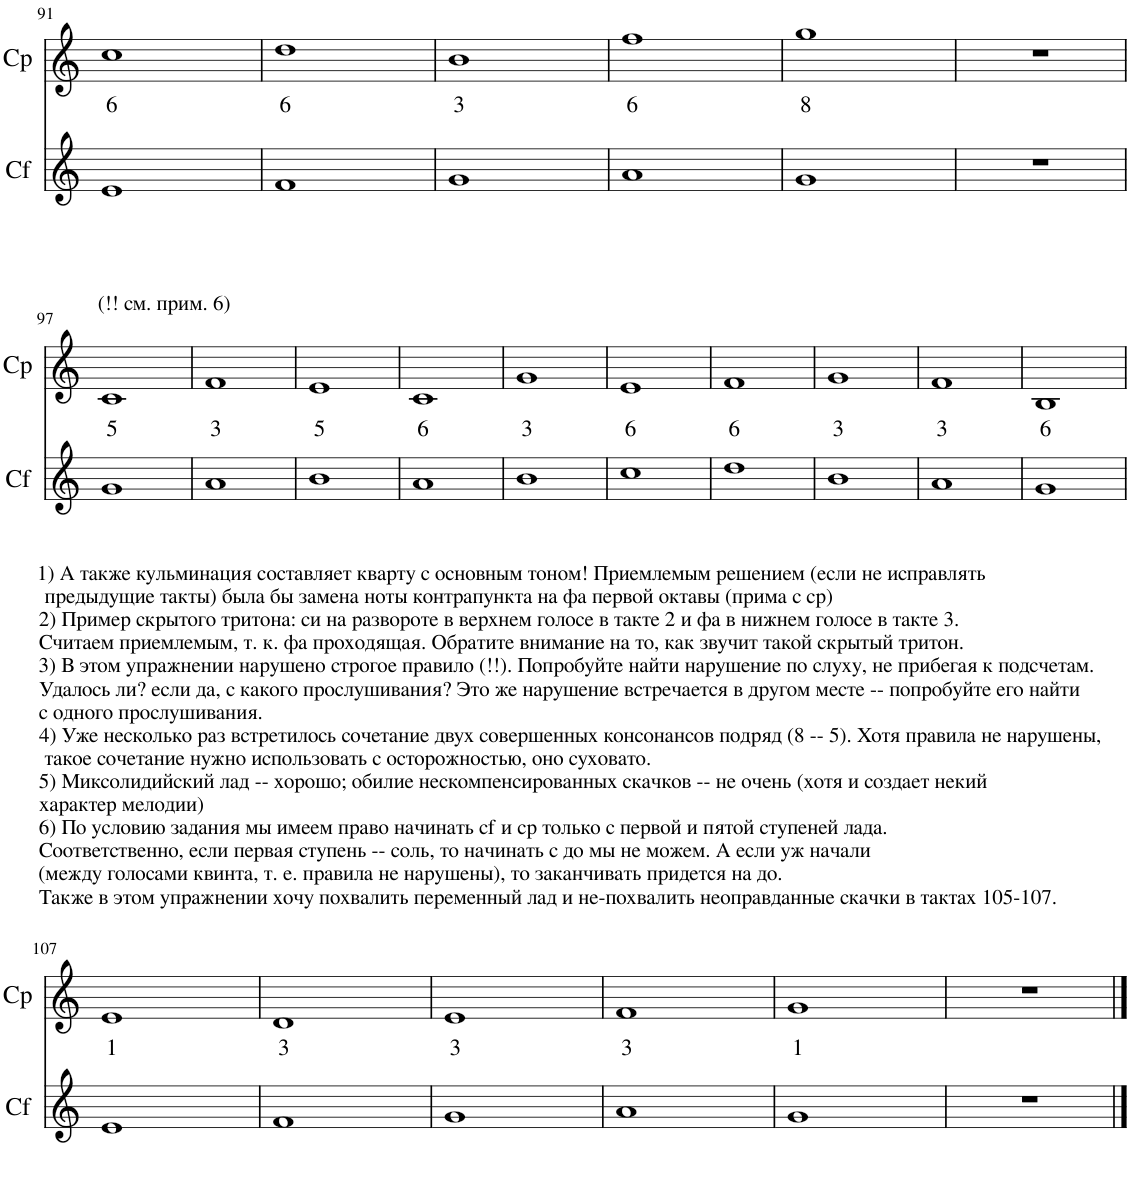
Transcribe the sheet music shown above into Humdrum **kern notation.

**kern	**kern	**text
*part2	*part1	*part1
*staff2	*staff1	*staff1
*I"Cf	*I"Cp	*
*I'Cf	*I'Cp	*
!!LO:PB:g=z
*clefG2	*clefG2	*
*k[]	*k[]	*
*M4/4	*M4/4	*
=91	=91	=91
!	!	!LO:LY:b
1e	1cc	6
=92	=92	=92
!	!	!LO:LY:b
1f	1dd	6
=93	=93	=93
!	!	!LO:LY:b
1g	1b	3
=94	=94	=94
!	!	!LO:LY:b
1a	1ff	6
=95	=95	=95
!	!	!LO:LY:b
1g	1gg	8
=96	=96	=96
1r	1r	.
!!LO:LB:g=z
=97	=97	=97
!	!LO:TX:a:t=(!! см. прим. 6)	!
!LO:TX:b:t=1) А также кульминация cоставляет кварту с основным тоном! Приемлемым решением (если не исправлять	!	!
!LO:TX:b:t=предыдущие такты) была бы замена ноты контрапункта на фа первой октавы (прима с cp)	!	!
!LO:TX:b:t=2) Пример скрытого тритона&colon; си на развороте в верхнем голосе в такте 2 и фа в нижнем голосе в такте 3.	!	!
!LO:TX:b:t=Считаем приемлемым, т. к. фа проходящая. Обратите внимание на то, как звучит такой скрытый тритон.	!	!
!LO:TX:b:t=3) В этом упражнении нарушено строгое правило (!!). Попробуйте найти нарушение по слуху, не прибегая к подсчетам.	!	!
!LO:TX:b:t=Удалось ли? если да, с какого прослушивания? Это же нарушение встречается в другом месте -- попробуйте его найти	!	!
!LO:TX:b:t=с одного прослушивания.	!	!
!LO:TX:b:t=4) Уже несколько раз встретилось сочетание двух совершенных консонансов подряд (8 -- 5). Хотя правила не нарушены,	!	!
!LO:TX:b:t=такое сочетание нужно использовать с осторожностью, оно суховато.	!	!
!LO:TX:b:t=5) Миксолидийский лад -- хорошо; обилие нескомпенсированных скачков -- не очень (хотя и создает некий	!	!
!LO:TX:b:t=характер мелодии)	!	!
!LO:TX:b:t=6) По условию задания мы имеем право начинать cf и cp только с первой и пятой ступеней лада.	!	!
!LO:TX:b:t=Соответственно, если первая ступень -- соль, то начинать с до мы не можем. А если уж начали	!	!
!LO:TX:b:t=(между голосами квинта, т. е. правила не нарушены), то заканчивать придется на до.	!	!
!LO:TX:b:t=Также в этом упражнении хочу похвалить переменный лад и не-похвалить неоправданные скачки в тактах 105-107.	!	!
!	!	!LO:LY:b
1g	1c	5
=98	=98	=98
!	!	!LO:LY:b
1a	1f	3
=99	=99	=99
!	!	!LO:LY:b
1b	1e	5
=100	=100	=100
!	!	!LO:LY:b
1a	1c	6
=101	=101	=101
!	!	!LO:LY:b
1b	1g	3
=102	=102	=102
!	!	!LO:LY:b
1cc	1e	6
=103	=103	=103
!	!	!LO:LY:b
1dd	1f	6
=104	=104	=104
!	!	!LO:LY:b
1b	1g	3
=105	=105	=105
!	!	!LO:LY:b
1a	1f	3
=106	=106	=106
!	!	!LO:LY:b
1g	1B	6
!!LO:LB:g=z
=107	=107	=107
!	!	!LO:LY:b
1e	1e	1
=108	=108	=108
!	!	!LO:LY:b
1f	1d	3
=109	=109	=109
!	!	!LO:LY:b
1g	1e	3
=110	=110	=110
!	!	!LO:LY:b
1a	1f	3
=111	=111	=111
!	!	!LO:LY:b
1g	1g	1
=112	=112	=112
1r	1r	.
==	==	==
*-	*-	*-
